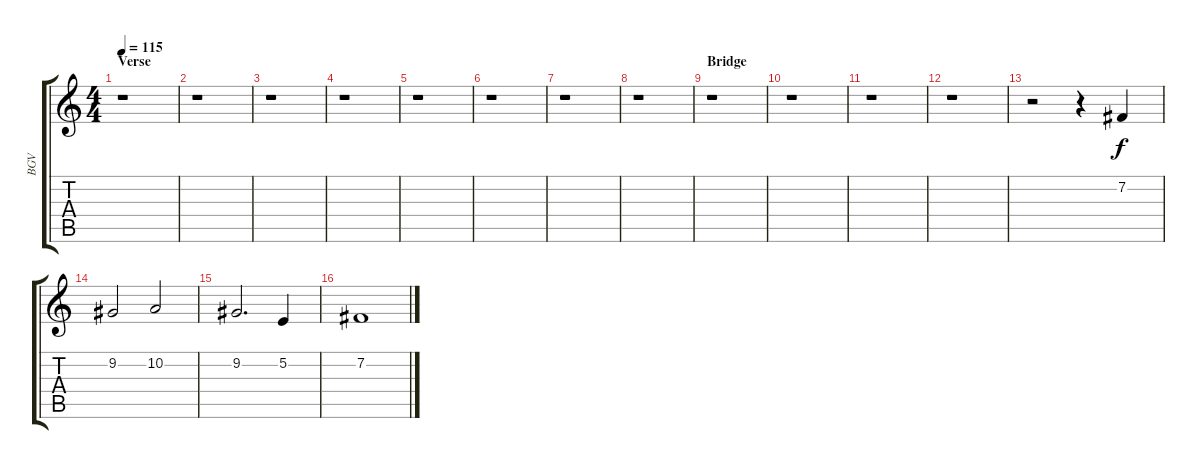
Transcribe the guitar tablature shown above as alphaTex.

\track ("BGV" "BGV") {instrument voiceoohs}
\staff {score tabs}
\tuning (E4 B3 G3 D3 A2 E2) {hide}
\ts (4 4)
\section ("" "Verse")
\tempo 115
\clef g2
\ks c
r.1{dy f} |
r.1 |
r.1 |
r.1 |
r.1 |
r.1 |
r.1 |
r.1 |
\section ("" "Bridge")
r.1 |
r.1 |
r.1 |
r.1 |
r.2 r.4 7.2.4 |
9.2.2 10.2.2 |
9.2.2{d} 5.2.4 |
7.2.1
